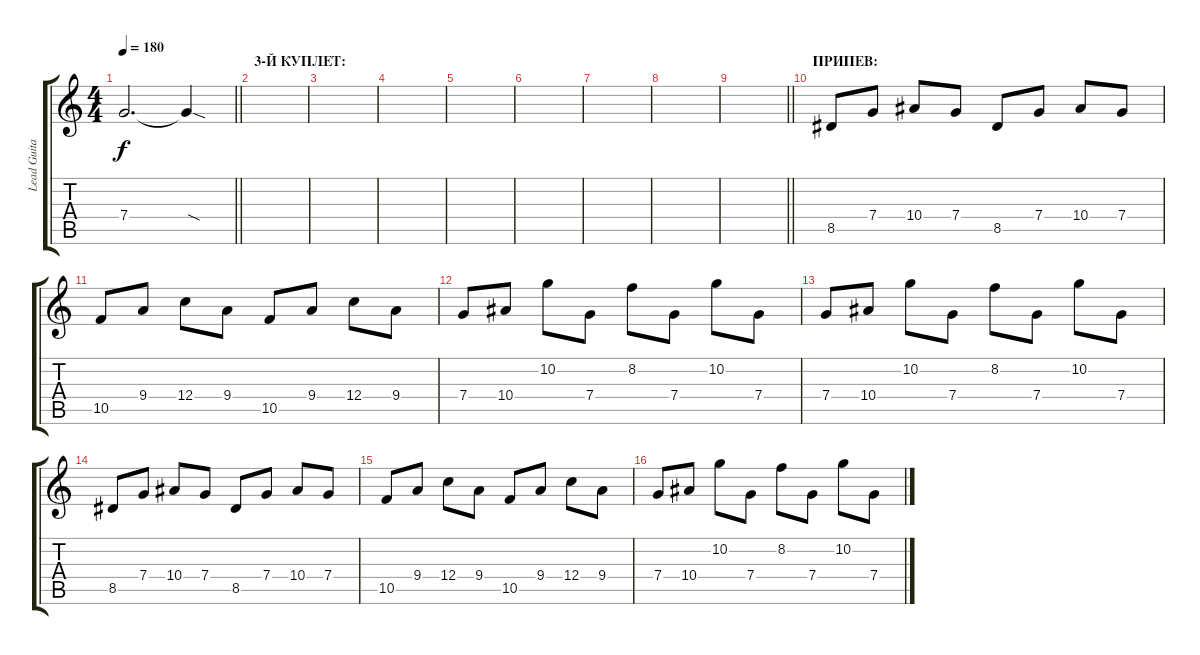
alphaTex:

\track ("Lead Guitar" "Lead Guita") {instrument distortionguitar}
\staff {score tabs}
\tuning (D4 A3 F3 C3 G2 D2) {hide}
\ts (4 4)
\tempo 180
\clef g2
\barLineRight lightlight
\ks c
7.4.2{d dy f} 7.4{sod t}.4 |
\section ("" "3-Й КУПЛЕТ:")
|
|
|
|
|
|
|
\barLineRight lightlight
|
\section ("" "ПРИПЕВ:")
8.5.8 7.4.8 10.4.8 7.4.8 8.5.8 7.4.8 10.4.8 7.4.8 |
10.5.8 9.4.8 12.4.8 9.4.8 10.5.8 9.4.8 12.4.8 9.4.8 |
7.4.8 10.4.8 10.2.8 7.4.8 8.2.8 7.4.8 10.2.8 7.4.8 |
7.4.8 10.4.8 10.2.8 7.4.8 8.2.8 7.4.8 10.2.8 7.4.8 |
8.5.8 7.4.8 10.4.8 7.4.8 8.5.8 7.4.8 10.4.8 7.4.8 |
10.5.8 9.4.8 12.4.8 9.4.8 10.5.8 9.4.8 12.4.8 9.4.8 |
7.4.8 10.4.8 10.2.8 7.4.8 8.2.8 7.4.8 10.2.8 7.4.8
